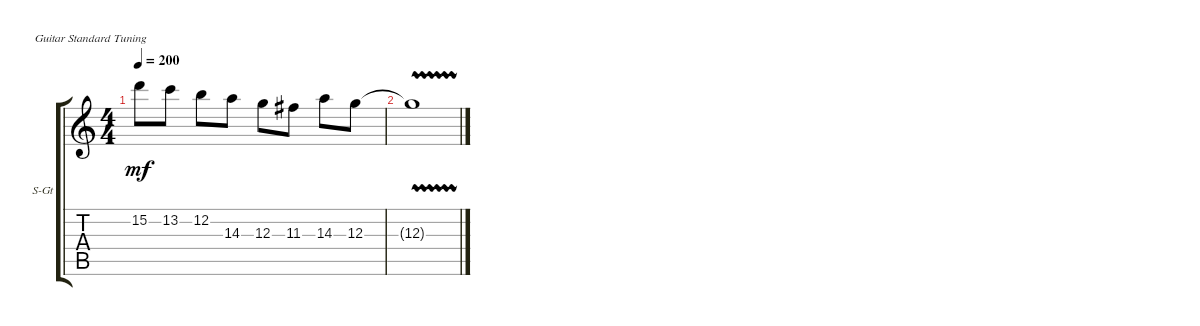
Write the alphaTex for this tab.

\defaultSystemsLayout 4
\bracketExtendMode groupsimilarinstruments
\firstSystemTrackNameOrientation horizontal
\otherSystemsTrackNameOrientation horizontal
\track ("Steel Guitar" "S-Gt") {instrument acousticguitarsteel}
\staff {score tabs}
\tuning (E4 B3 G3 D3 A2 E2)
\ts (4 4)
\tempo 200
\clef g2
\ks c
15.2{t}.8{dy mf} 13.2.8 12.2.8 14.3.8 12.3.8 11.3.8 14.3.8 12.3.8 |
12.3{vw t}.1
